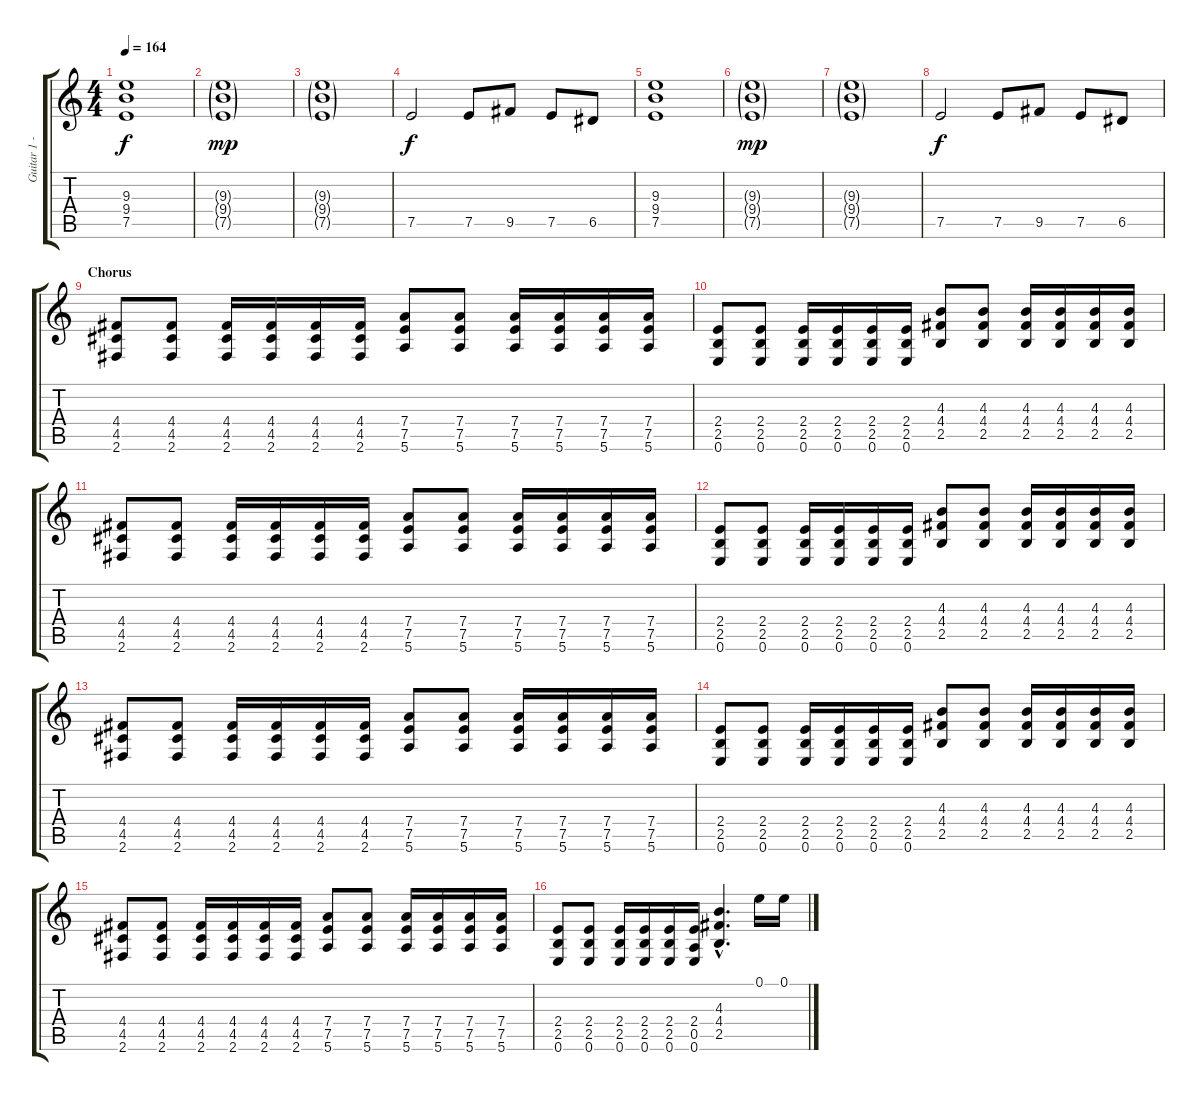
\track ("Guitar 1 - Distortion" "Guitar 1 -") {instrument overdrivenguitar}
\staff {score tabs}
\tuning (E4 B3 G3 D3 A2 E2) {hide}
\ts (4 4)
\tempo 164
\clef g2
\ks c
(9.3 9.4 7.5).1{dy f} |
(9.3{g} 9.4{g} 7.5{g}).1{dy mp} |
(9.3{g} 9.4{g} 7.5{g}).1 |
7.5.2{dy f} 7.5.8 9.5.8 7.5.8 6.5.8 |
(9.3 9.4 7.5).1 |
(9.3{g} 9.4{g} 7.5{g}).1{dy mp} |
(9.3{g} 9.4{g} 7.5{g}).1 |
7.5.2{dy f} 7.5.8 9.5.8 7.5.8 6.5.8 |
\section ("" "Chorus")
(4.4 4.5 2.6).8 (4.4 4.5 2.6).8 (4.4 4.5 2.6).16 (4.4 4.5 2.6).16 (4.4 4.5 2.6).16 (4.4 4.5 2.6).16 (7.4 7.5 5.6).8 (7.4 7.5 5.6).8 (7.4 7.5 5.6).16 (7.4 7.5 5.6).16 (7.4 7.5 5.6).16 (7.4 7.5 5.6).16 |
(2.4 2.5 0.6).8 (2.4 2.5 0.6).8 (2.4 2.5 0.6).16 (2.4 2.5 0.6).16 (2.4 2.5 0.6).16 (2.4 2.5 0.6).16 (4.3 4.4 2.5).8 (4.3 4.4 2.5).8 (4.3 4.4 2.5).16 (4.3 4.4 2.5).16 (4.3 4.4 2.5).16 (4.3 4.4 2.5).16 |
(4.4 4.5 2.6).8 (4.4 4.5 2.6).8 (4.4 4.5 2.6).16 (4.4 4.5 2.6).16 (4.4 4.5 2.6).16 (4.4 4.5 2.6).16 (7.4 7.5 5.6).8 (7.4 7.5 5.6).8 (7.4 7.5 5.6).16 (7.4 7.5 5.6).16 (7.4 7.5 5.6).16 (7.4 7.5 5.6).16 |
(2.4 2.5 0.6).8 (2.4 2.5 0.6).8 (2.4 2.5 0.6).16 (2.4 2.5 0.6).16 (2.4 2.5 0.6).16 (2.4 2.5 0.6).16 (4.3 4.4 2.5).8 (4.3 4.4 2.5).8 (4.3 4.4 2.5).16 (4.3 4.4 2.5).16 (4.3 4.4 2.5).16 (4.3 4.4 2.5).16 |
(4.4 4.5 2.6).8 (4.4 4.5 2.6).8 (4.4 4.5 2.6).16 (4.4 4.5 2.6).16 (4.4 4.5 2.6).16 (4.4 4.5 2.6).16 (7.4 7.5 5.6).8 (7.4 7.5 5.6).8 (7.4 7.5 5.6).16 (7.4 7.5 5.6).16 (7.4 7.5 5.6).16 (7.4 7.5 5.6).16 |
(2.4 2.5 0.6).8 (2.4 2.5 0.6).8 (2.4 2.5 0.6).16 (2.4 2.5 0.6).16 (2.4 2.5 0.6).16 (2.4 2.5 0.6).16 (4.3 4.4 2.5).8 (4.3 4.4 2.5).8 (4.3 4.4 2.5).16 (4.3 4.4 2.5).16 (4.3 4.4 2.5).16 (4.3 4.4 2.5).16 |
(4.4 4.5 2.6).8 (4.4 4.5 2.6).8 (4.4 4.5 2.6).16 (4.4 4.5 2.6).16 (4.4 4.5 2.6).16 (4.4 4.5 2.6).16 (7.4 7.5 5.6).8 (7.4 7.5 5.6).8 (7.4 7.5 5.6).16 (7.4 7.5 5.6).16 (7.4 7.5 5.6).16 (7.4 7.5 5.6).16 |
(2.4 2.5 0.6).8 (2.4 2.5 0.6).8 (2.4 2.5 0.6).16 (2.4 2.5 0.6).16 (2.4 2.5 0.6).16 (2.4 0.5 0.6).16 (4.3{hac} 4.4{hac} 2.5{hac}).4{d} 0.1.16 0.1.16
